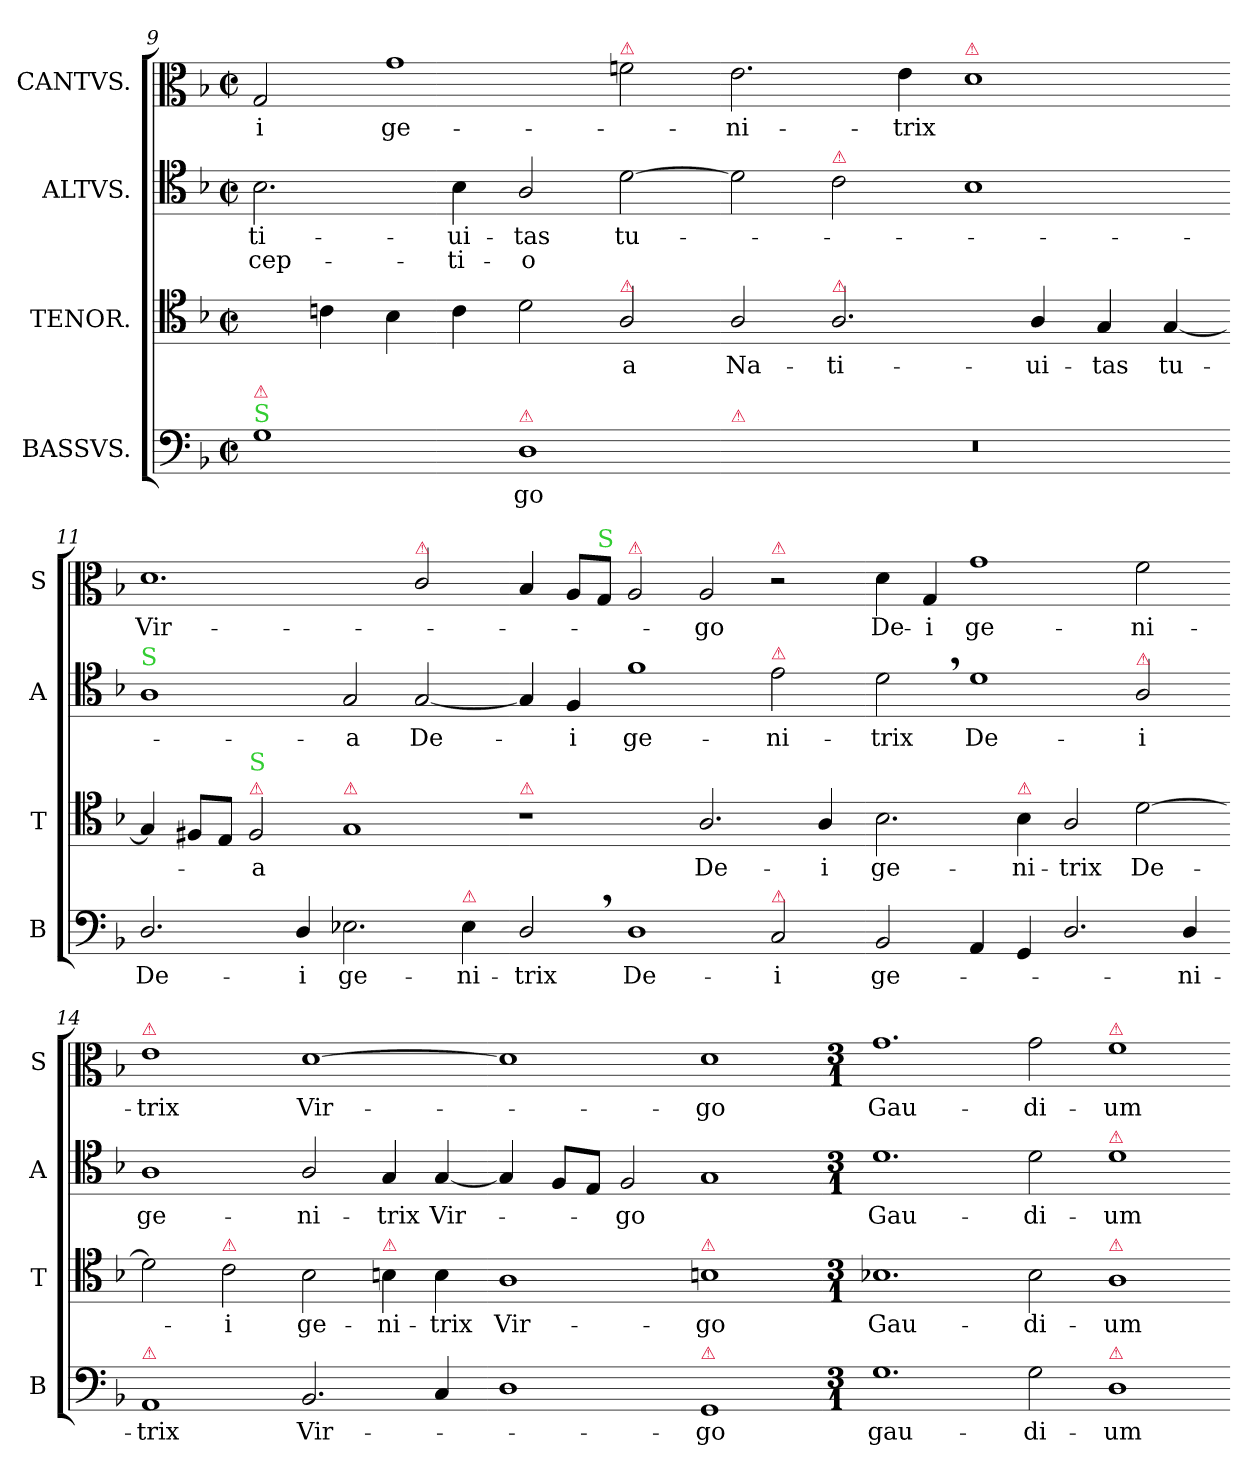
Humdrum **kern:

**kern	**text	**kern	**text	**kern	**text	**text	**kern	**text
*part4	*part4	*part3	*part3	*part2	*part2	*part2	*part1	*part1
*staff4	*staff4	*staff3	*staff3	*staff2	*staff2	*staff2	*staff1	*staff1
*I"BASSVS.	*	*I"TENOR.	*	*I"ALTVS.	*	*	*I"CANTVS.	*
*I'B	*	*I'T	*	*I'A	*	*	*I'S	*
*clefF4	*	*clefC4	*	*clefC4	*	*	*clefC3	*
*k[b-]	*	*k[b-]	*	*k[b-]	*	*	*k[b-]	*
*M2/1	*	*M2/1	*	*M2/1	*	*	*M2/1	*
*met(c|)	*	*met(c|)	*	*met(c|)	*	*	*met(c|)	*
=9	=9	=9	=9	=9	=9	=9	=9	=9
!LO:TX:a:color=limegreen:t=S	!	!	!	!	!	!	!	!
!LO:TX:a:color=crimson:t=⚠	!	!	!	!	!	!	!	!
!	!	!	!	!	!LO:LY:i	!LO:LY:i	!	!
1G	.	4ryy	.	2.B-\	-ti-	-cep-	2G/	-i
.	.	4cn\	.	.	.	.	.	.
.	.	4B-\	.	.	.	.	1g	ge-
!	!	!	!	!	!LO:LY:i	!LO:LY:i	!	!
.	.	4c\	.	4B-\	-ui-	-ti-	.	.
!LO:TX:a:color=crimson:t=⚠	!	!	!	!	!	!	!	!
!	!	!	!	!	!LO:LY:i	!LO:LY:i	!	!
1D	-go	2d\	.	2A/	-tas	-o	.	.
!	!	!	!	!	!	!	!LO:TX:a:color=crimson:t=⚠	!
!	!	!LO:TX:a:color=crimson:t=⚠	!	!	!	!	!	!
!	!	!	!	!	!LO:LY:i	!	!	!
.	.	2A/	-a	[2d\	tu-	.	2fn\	.
=10-	=10-	=10-	=10-	=10-	=10-	=10-	=10-	=10-
!LO:TX:a:color=crimson:t=⚠	!	!	!	!	!	!	!	!
!	!	!	!LO:LY:i	!	!	!	!	!
0r	.	2A/	Na-	2d\]	.	.	2.e\	-ni-
!	!	!	!	!LO:TX:a:color=crimson:t=⚠	!	!	!	!
!	!	!LO:TX:a:color=crimson:t=⚠	!	!	!	!	!	!
!	!	!	!LO:LY:i	!	!	!	!	!
.	.	2.A/	-ti-	2c\	.	.	.	.
.	.	.	.	.	.	.	4e\	-trix
!	!	!	!	!	!	!	!LO:TX:a:color=crimson:t=⚠	!
.	.	.	.	1B-	.	.	1d	.
!	!	!	!LO:LY:i	!	!	!	!	!
.	.	4A/	-ui-	.	.	.	.	.
!	!	!	!LO:LY:i	!	!	!	!	!
.	.	4G/	-tas	.	.	.	.	.
!	!	!	!LO:LY:i	!	!	!	!	!
.	.	[4G/	tu-	.	.	.	.	.
=11-	=11-	=11-	=11-	=11-	=11-	=11-	=11-	=11-
!	!	!	!	!LO:TX:a:color=limegreen:t=S	!	!	!	!
2.D/	De-	4G/]	.	1A	.	.	1.d	Vir-
.	.	8F#X/L	.	.	.	.	.	.
.	.	8E/J	.	.	.	.	.	.
!	!	!LO:TX:a:color=crimson:t=⚠	!	!	!	!	!	!
!	!	!LO:TX:a:color=limegreen:t=S	!	!	!	!	!	!
!	!	!	!LO:LY:i	!	!	!	!	!
.	.	2F#/	-a	.	.	.	.	.
4D/	-i	.	.	.	.	.	.	.
!	!	!LO:TX:a:color=crimson:t=⚠	!	!	!	!	!	!
!	!	!	!	!	!LO:LY:i	!	!	!
2.E-X\	ge-	1G	.	2G/	-a	.	.	.
!	!	!	!	!	!	!	!LO:TX:a:color=crimson:t=⚠	!
.	.	.	.	[2G/	De-	.	2c/	.
!LO:TX:a:color=crimson:t=⚠	!	!	!	!	!	!	!	!
4E-\	-ni-	.	.	.	.	.	.	.
=12-	=12-	=12-	=12-	=12-	=12-	=12-	=12-	=12-
!	!	!LO:TX:a:color=crimson:t=⚠	!	!	!	!	!	!
2D,/	-trix	1r	.	4G/]	.	.	4B-/	.
.	.	.	.	4F/	-i	.	8A/L	.
!	!	!	!	!	!	!	!LO:TX:a:color=limegreen:t=S	!
.	.	.	.	.	.	.	8G/J	.
!	!	!	!	!	!	!	!LO:TX:a:color=crimson:t=⚠	!
1D	De-	.	.	1f	ge-	.	2A/	.
.	.	2.A/	De-	.	.	.	2A/	-go
!	!	!	!	!	!	!	!LO:TX:a:color=crimson:t=⚠	!
!	!	!	!	!LO:TX:a:color=crimson:t=⚠	!	!	!	!
!LO:TX:a:color=crimson:t=⚠	!	!	!	!	!	!	!	!
2C/	-i	.	.	2e\	-ni-	.	2r	.
.	.	4A/	-i	.	.	.	.	.
=13-	=13-	=13-	=13-	=13-	=13-	=13-	=13-	=13-
2BB-/	ge-	2.B-\	ge-	2d,\	-trix	.	4d\	De-
.	.	.	.	.	.	.	4G/	-i
!	!	!	!	!	!LO:LY:i	!	!	!
4AA/	.	.	.	1d	De-	.	1g	ge-
!	!	!LO:TX:a:color=crimson:t=⚠	!	!	!	!	!	!
4GG/	.	4B-\	-ni-	.	.	.	.	.
2.D/	.	2A/	-trix	.	.	.	.	.
!	!	!	!	!LO:TX:a:color=crimson:t=⚠	!	!	!	!
!	!	!	!LO:LY:i	!	!LO:LY:i	!	!	!
.	.	[2d\	De-	2A/	-i	.	2f\	-ni-
4D/	-ni-	.	.	.	.	.	.	.
=14-	=14-	=14-	=14-	=14-	=14-	=14-	=14-	=14-
!	!	!	!	!	!	!	!LO:TX:a:color=crimson:t=⚠	!
!LO:TX:a:color=crimson:t=⚠	!	!	!	!	!	!	!	!
!	!	!	!	!	!LO:LY:i	!	!	!
1AA	-trix	2d\]	.	1A	ge-	.	1e	-trix
!	!	!LO:TX:a:color=crimson:t=⚠	!	!	!	!	!	!
!	!	!	!LO:LY:i	!	!	!	!	!
.	.	2c\	-i	.	.	.	.	.
!	!	!	!LO:LY:i	!	!LO:LY:i	!	!	!
2.BB-/	Vir-	2B-\	ge-	2A/	-ni-	.	[1d	Vir-
!	!	!LO:TX:a:color=crimson:t=⚠	!	!	!	!	!	!
!	!	!	!LO:LY:i	!	!LO:LY:i	!	!	!
.	.	4Bn\	-ni-	4G/	-trix	.	.	.
!	!	!	!LO:LY:i	!	!	!	!	!
4C/	.	4B\	-trix	[4G/	Vir-	.	.	.
=15-	=15-	=15-	=15-	=15-	=15-	=15-	=15-	=15-
1D	.	1A	Vir-	4G/]	.	.	1d]	.
.	.	.	.	8F/L	.	.	.	.
.	.	.	.	8E/J	.	.	.	.
.	.	.	.	2F/	-go	.	.	.
!	!	!LO:TX:a:color=crimson:t=⚠	!	!	!	!	!	!
!LO:TX:a:color=crimson:t=⚠	!	!	!	!	!	!	!	!
1GG	-go	1Bn	-go	1G	.	.	1d	-go
=16-	=16-	=16-	=16-	=16-	=16-	=16-	=16-	=16-
*M3/1	*	*M3/1	*	*M3/1	*	*	*M3/1	*
1.G	gau-	1.B-X	Gau-	1.d	Gau-	.	1.g	Gau-
2G\	-di-	2B-\	-di-	2d\	-di-	.	2g\	-di-
!	!	!	!	!	!	!	!LO:TX:a:color=crimson:t=⚠	!
!	!	!	!	!LO:TX:a:color=crimson:t=⚠	!	!	!	!
!	!	!LO:TX:a:color=crimson:t=⚠	!	!	!	!	!	!
!LO:TX:a:color=crimson:t=⚠	!	!	!	!	!	!	!	!
1D	-um	1A	-um	1d	-um	.	1f	-um
=-	=-	=-	=-	=-	=-	=-	=-	=-
*-	*-	*-	*-	*-	*-	*-	*-	*-
